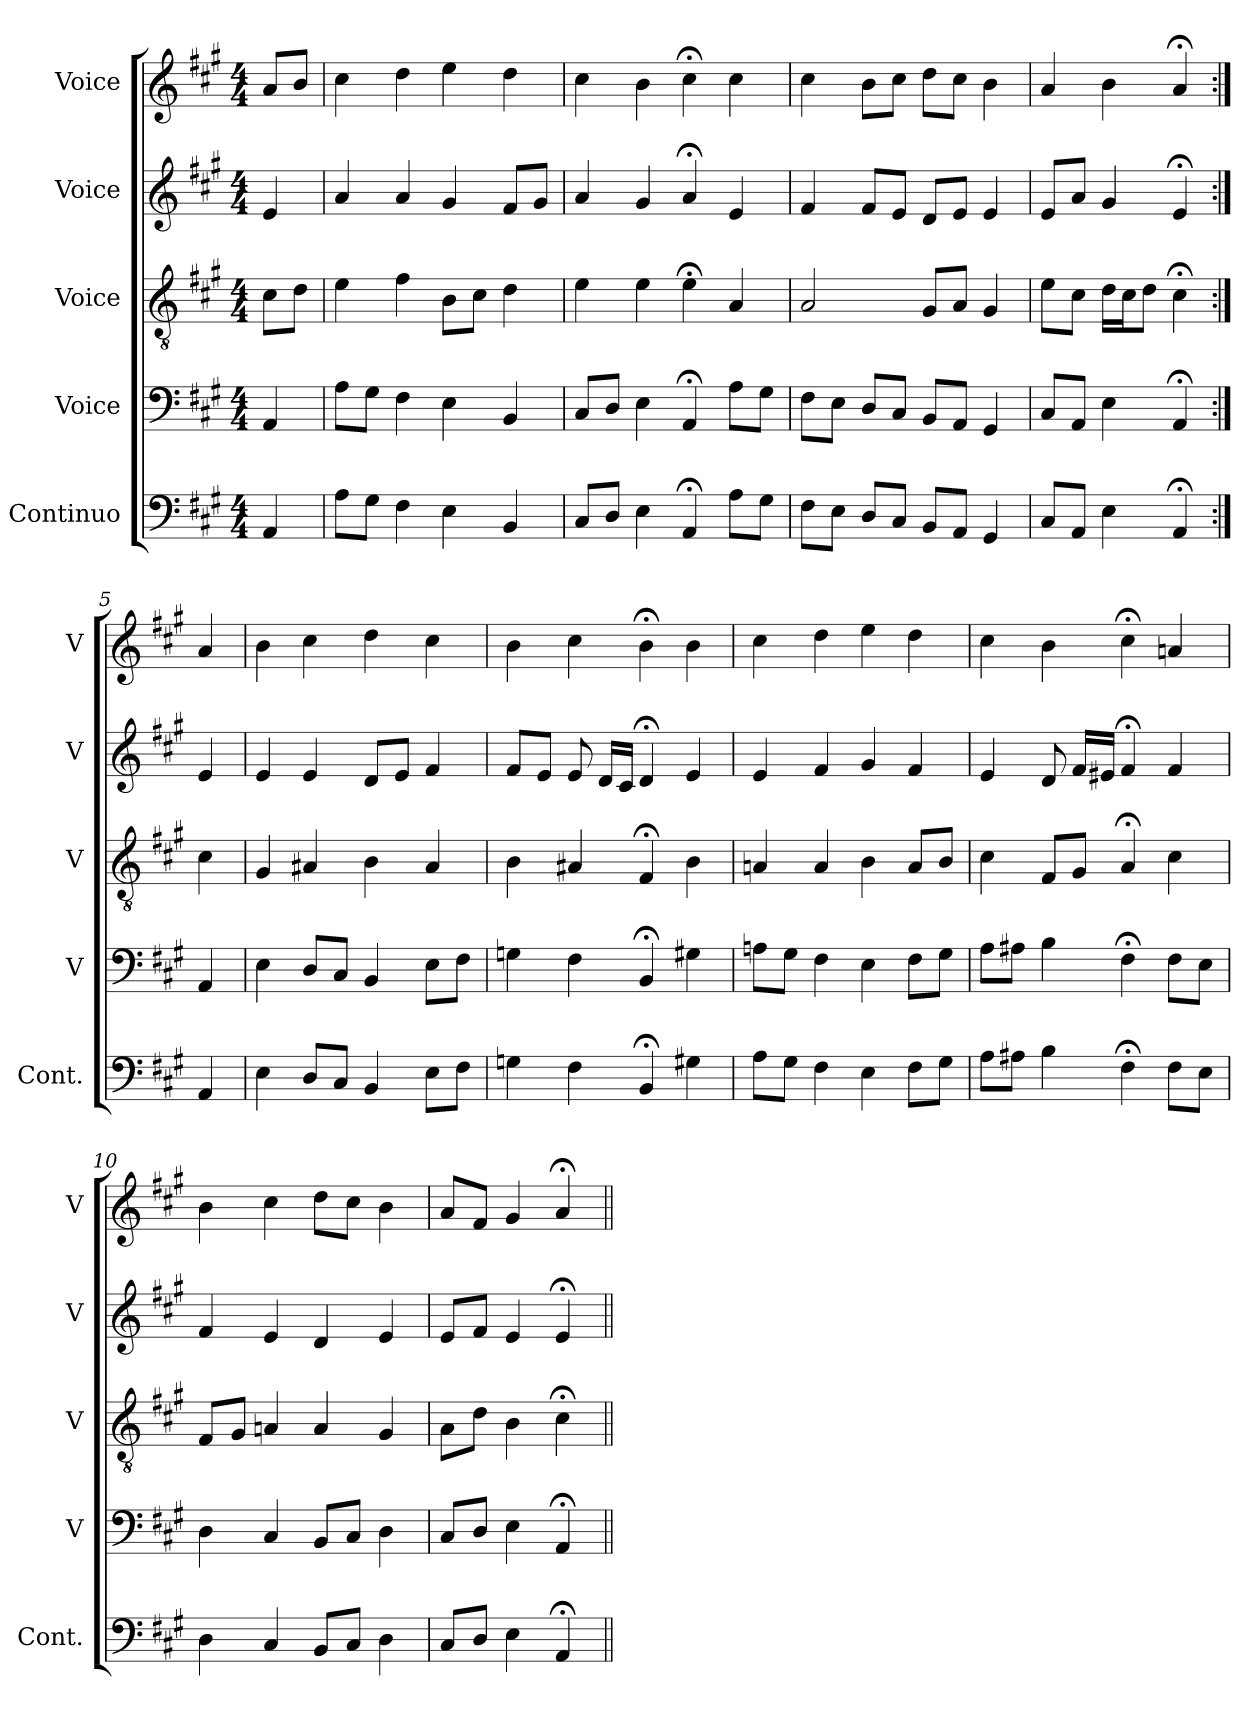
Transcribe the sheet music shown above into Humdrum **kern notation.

**kern	**kern	**kern	**kern	**kern
*part5	*part4	*part3	*part2	*part1
*staff5	*staff4	*staff3	*staff2	*staff1
*I"Continuo	*I"Voice	*I"Voice	*I"Voice	*I"Voice
*I'Cont.	*I'V	*I'V	*I'V	*I'V
*clefF4	*clefF4	*clefGv2	*clefG2	*clefG2
*k[f#c#g#]	*k[f#c#g#]	*k[f#c#g#]	*k[f#c#g#]	*k[f#c#g#]
*M4/4	*M4/4	*M4/4	*M4/4	*M4/4
=	=	=	=	=
4AA	4AA	8c#L	4e	8aL
.	.	8dJ	.	8bJ
=2	=2	=2	=2	=2
8AL	8AL	4e	4a	4cc#
8G#J	8G#J	.	.	.
4F#	4F#	4f#	4a	4dd
4E	4E	8BL	4g#	4ee
.	.	8c#J	.	.
4BB	4BB	4d	8f#L	4dd
.	.	.	8g#J	.
=3	=3	=3	=3	=3
8C#L	8C#L	4e	4a	4cc#
8DJ	8DJ	.	.	.
4E	4E	4e	4g#	4b
4AA;<	4AA;<	4e;<	4a;<	4cc#;<
8AL	8AL	4A	4e	4cc#
8G#J	8G#J	.	.	.
=4	=4	=4	=4	=4
8F#L	8F#L	2A	4f#	4cc#
8EJ	8EJ	.	.	.
8DL	8DL	.	8f#L	8bL
8C#J	8C#J	.	8eJ	8cc#J
8BBL	8BBL	8G#L	8dL	8ddL
8AAJ	8AAJ	8AJ	8eJ	8cc#J
4GG#	4GG#	4G#	4e	4b
=	=	=	=	=
8C#L	8C#L	8eL	8eL	4a
8AAJ	8AAJ	8c#J	8aJ	.
4E	4E	16dLL	4g#	4b
.	.	16c#J	.	.
.	.	8dJ	.	.
4AA;<	4AA;<	4c#;<	4e;<	4a;<
=5:|!	=5:|!	=5:|!	=5:|!	=5:|!
4AA	4AA	4c#	4e	4a
=6	=6	=6	=6	=6
4E	4E	4G#	4e	4b
8DL	8DL	4A#X	4e	4cc#
8C#J	8C#J	.	.	.
4BB	4BB	4B	8dL	4dd
.	.	.	8eJ	.
8EL	8EL	4A#	4f#	4cc#
8F#J	8F#J	.	.	.
=7	=7	=7	=7	=7
4Gn	4Gn	4B	8f#L	4b
.	.	.	8eJ	.
4F#	4F#	4A#X	8e	4cc#
.	.	.	16dLL	.
.	.	.	16c#JJ	.
4BB;<	4BB;<	4F#;<	4d;<	4b;<
4G#X	4G#X	4B	4e	4b
=8	=8	=8	=8	=8
8AL	8AnL	4An	4e	4cc#
8G#J	8G#J	.	.	.
4F#	4F#	4A	4f#	4dd
4E	4E	4B	4g#	4ee
8F#L	8F#L	8AL	4f#	4dd
8G#J	8G#J	8BJ	.	.
=9	=9	=9	=9	=9
8AL	8AL	4c#	4e	4cc#
8A#XJ	8A#XJ	.	.	.
4B	4B	8F#L	8d	4b
.	.	8G#J	16f#LL	.
.	.	.	16e#XJJ	.
4F#;<	4F#;<	4A;<	4f#;<	4cc#;<
8F#L	8F#L	4c#	4f#	4an
8EJ	8EJ	.	.	.
=10	=10	=10	=10	=10
4D	4D	8F#L	4f#	4b
.	.	8G#J	.	.
4C#	4C#	4An	4e	4cc#
8BBL	8BBL	4A	4d	8ddL
8C#J	8C#J	.	.	8cc#J
4D	4D	4G#	4e	4b
=11	=11	=11	=11	=11
8C#L	8C#L	8AL	8eL	8aL
8DJ	8DJ	8dJ	8f#J	8f#J
4E	4E	4B	4e	4g#
4AA;<	4AA;<	4c#;<	4e;<	4a;<
=||	=||	=||	=||	=||
*-	*-	*-	*-	*-
